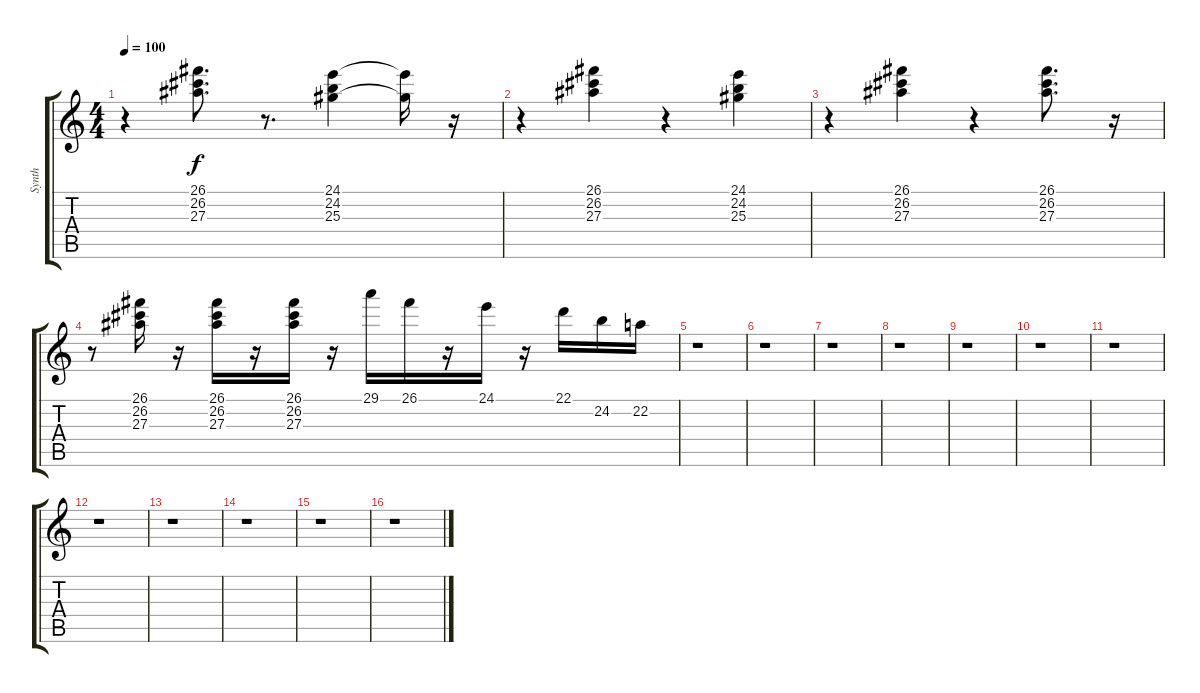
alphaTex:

\track ("Synth" "Synth") {instrument rockorgan}
\staff {score tabs}
\tuning (E4 B3 G3 D3 A2 E2) {hide}
\ts (4 4)
\tempo 100
\clef g2
\ks c
r.4{dy f} (26.1 26.2 27.3).8{d} r.8{d} (24.1 24.2 25.3).4 (24.1{t} 25.3{t}).16 r.16 |
r.4 (26.1 26.2 27.3).4 r.4 (24.1 24.2 25.3).4 |
r.4 (26.1 26.2 27.3).4 r.4 (26.1 26.2 27.3).8{d} r.16 |
r.8 (26.1 26.2 27.3).16 r.16 (26.1 26.2 27.3).16 r.16 (26.1 26.2 27.3).16 r.16 29.1.16 26.1.16 r.16 24.1.16 r.16 22.1.16 24.2.16 22.2.16 |
r.1 |
r.1 |
r.1 |
r.1 |
r.1 |
r.1 |
r.1 |
r.1 |
r.1 |
r.1 |
r.1 |
r.1
